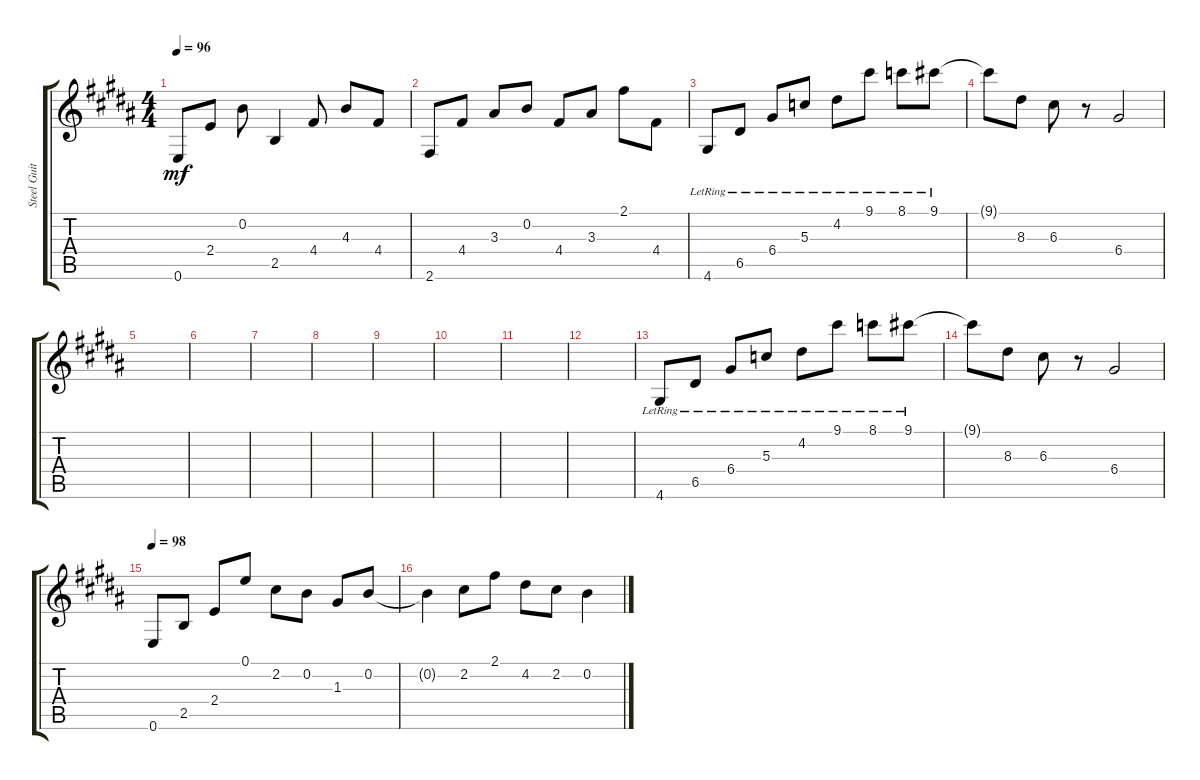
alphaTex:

\track ("Steel Guitar" "Steel Guit") {instrument acousticguitarsteel}
\staff {score tabs}
\tuning (E4 B3 G3 D3 A2 E2) {hide}
\ts (4 4)
\tempo 96
\clef g2
\ks b
0.6.8{dy mf} 2.4.8 0.2.8 2.5.4 4.4.8 4.3.8 4.4.8 |
2.6.8 4.4.8 3.3.8 0.2.8 4.4.8 3.3.8 2.1.8 4.4.8 |
4.6{lr}.8 6.5{lr}.8 6.4{lr}.8 5.3{lr}.8 4.2{lr}.8 9.1{lr}.8 8.1{lr}.8 9.1{lr}.8 |
9.1{t}.8 8.3.8 6.3.8 r.8 6.4.2 |
|
|
|
|
|
|
|
|
4.6{lr}.8 6.5{lr}.8 6.4{lr}.8 5.3{lr}.8 4.2{lr}.8 9.1{lr}.8 8.1{lr}.8 9.1{lr}.8 |
9.1{t}.8 8.3.8 6.3.8 r.8 6.4.2 |
\tempo 98
0.6.8 2.5.8 2.4.8 0.1.8 2.2.8 0.2.8 1.3.8 0.2.8 |
0.2{t}.4 2.2.8 2.1.8 4.2.8 2.2.8 0.2.4
